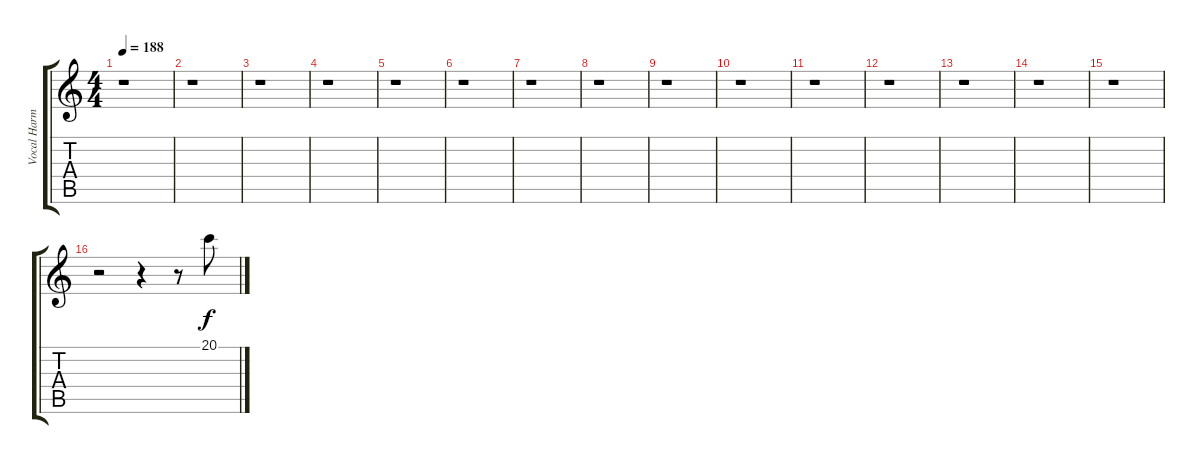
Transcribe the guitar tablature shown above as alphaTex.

\track ("Vocal Harmony" "Vocal Harm") {instrument choiraahs}
\staff {score tabs}
\tuning (E4 B3 G3 D3 A2 E2) {hide}
\ts (4 4)
\tempo 188
\clef g2
\ks c
r.1{dy f} |
r.1 |
r.1 |
r.1 |
r.1 |
r.1 |
r.1 |
r.1 |
r.1 |
r.1 |
r.1 |
r.1 |
r.1 |
r.1 |
r.1 |
r.2 r.4 r.8 20.1.8
